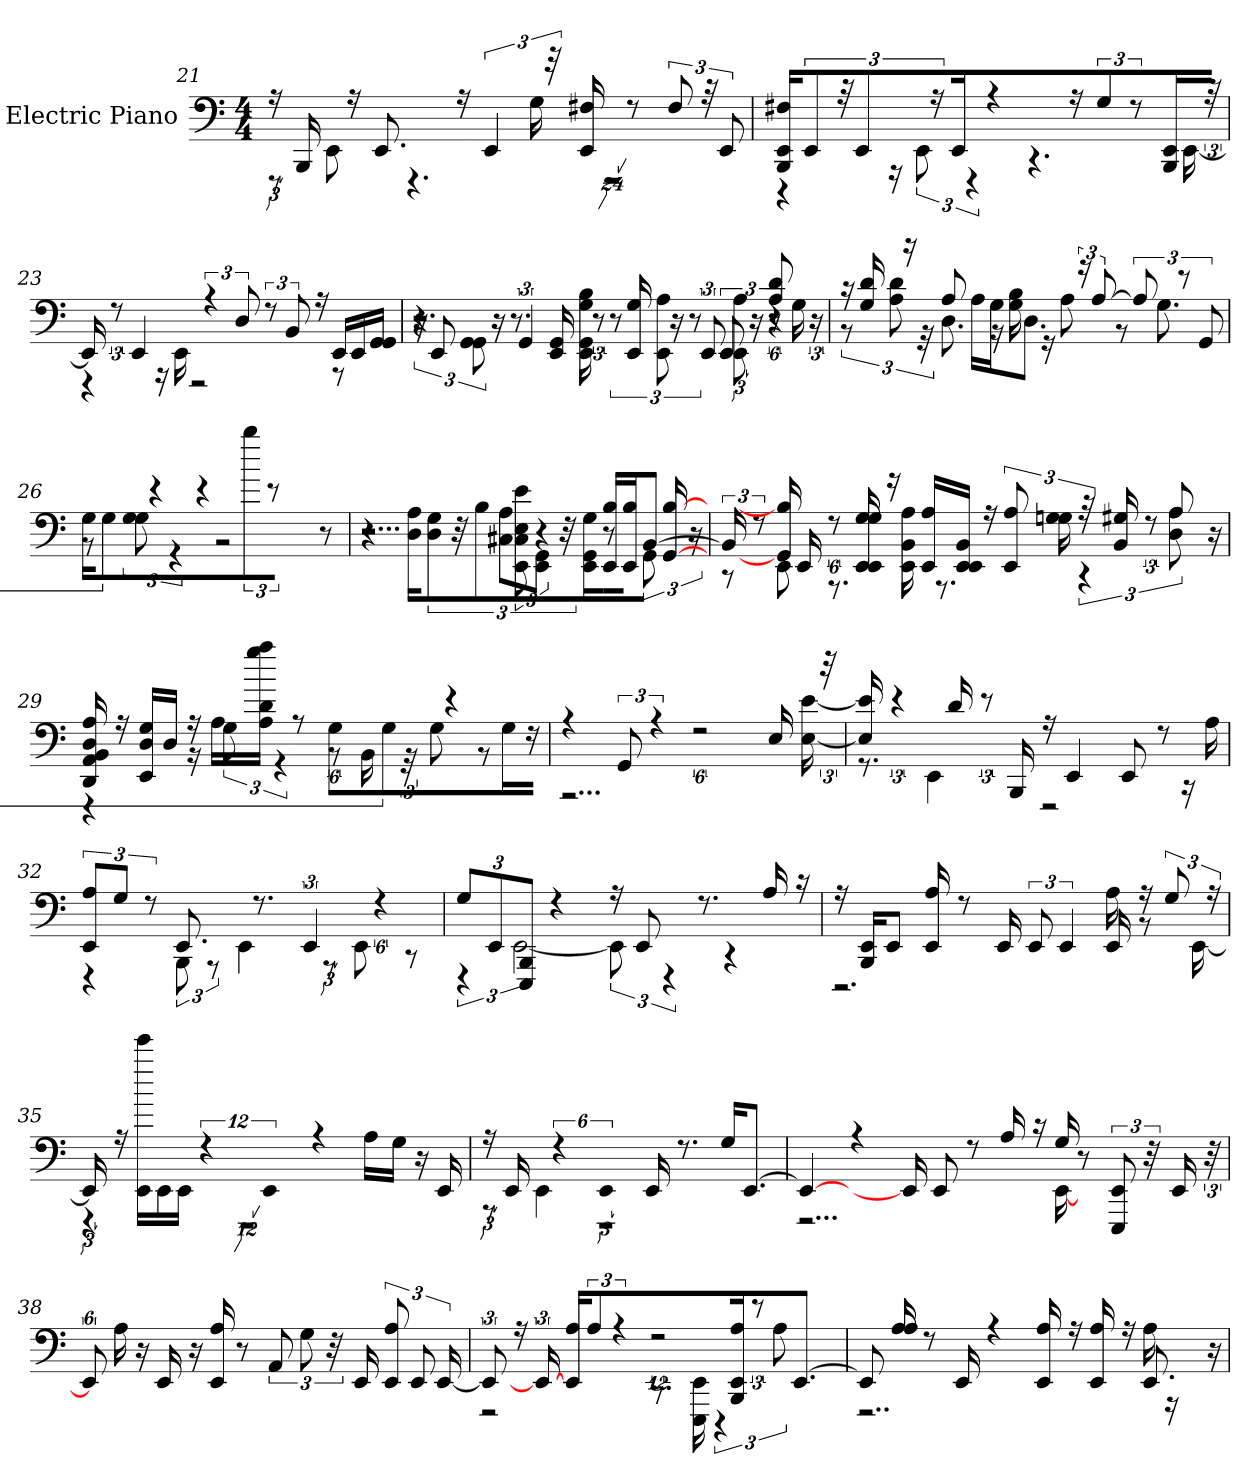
**kern
*part1
*staff1
*I"Electric Piano
*I'E.Pno
*clefF4
*M4/4
=21
*^
16r	12r
16BBB	.
.	8EE
16r	.
8.EE	.
.	4.r
16r	.
6EE	.
.	16G
48r	.
16EE 16F#X	.
.	48%17r
8r	.
12F#	.
48r	.
12EE	.
=22	=22
16F#X/ 16BBB 16EEKL	4r
12EE/J	.
48r	.
6EE	.
.	16r
.	12EE
24r	.
16EE	.
.	6r
4r	.
.	4.r
16r	.
12G	.
12r	.
16BBB 16EE	.
.	[16EE
48r	.
=23	=23
16EE]	4r
12r	.
4EE	.
.	16r
.	16EE
.	2r
6r	.
12D	.
12r	.
12BB	.
16r	.
16EE/LL	8r
16EE/	.
16GG/ 16GGJJ	16ryy
=24	=24
*	*^
16r	6r	2.r
8EE	.	.
.	12GG 12GG	.
16r	.	.
6GG	8.r	.
16EE 16GG	.	.
.	16EE 16GG 16G 16B	.
12r	.	.
.	12r	.
16EE 16G	.	.
.	12EE 12A	.
16r	.	.
.	12r	.
12EE	.	.
.	12A 12EE	12EE
16r	.	.
8d 8A	48%5r	6r
.	16G	.
24r	.	.
*	*v	*v
=25	=25
16r	12r
16G 16d	.
.	12A 12d
16r	.
.	48r
8A	8.D
16A\KL	.
16G\K	16r
8.D\J	16G 16B
.	16r
.	8A
24r	.
[12A	.
.	8r
12A]	.
.	8.G
12r	.
12GG	.
=26	=26
16G\KL	8r
12G\J	.
.	12G 12G
6r	.
.	6r
48%25r	.
.	2r
12bb	.
.	8r
12r	.
=27	=27
*	*^
4r	2r	2...r
16D\ 16AKL	.	.
12D\ 12GJ	.	.
48r	.	.
12B	.	.
12A\ 12C#XL	12EE 12C#X 12E 12e	.
12EE\ 12GGJ	6r	.
48r	.	.
16G 16GG 16EE	.	.
16EE/ 16BLL	8r	.
16B/ 16EEJ	.	.
[8BB/J	12GG	.
.	.	[16B [16GG
.	24r	.
*	*v	*v
=28	=28
24BB]	8r
12r	.
16B] 16GG]	8EE
16EE	.
48%5r	8.r
16EE 16G 16EE 16G	.
16r	.
.	16A 16BB 16EE
16A/ 16EELL	.
.	8.r
16BB/ 16EE 16EEJJ	.
16r	.
12EE 12A	.
.	16Gn 16Gn
48r	6r
16G#X 16BB	.
12r	.
8A	12D 12A
.	48%5ryy
16r	.
=29	=29
16DD 16D 16A 16BB 16AA	4r
16r	.
16EE/ 16G 16DLL	.
16D/JJ	.
16r	16r
16A\LL	12G
16d\ 16A 16aa 16ggJJ	.
.	6r
8r	.
8G\L	48%5r
.	16BB
12G\J	.
.	48r
.	8G
48%5r	.
16G	8r
16r	.
=30	=30
4r	2...r
12GG	.
6r	.
12%5r	.
16E	.
.	[16E [16e
48r	.
=31	=31
16E] 16e]	8.r
6r	.
.	4EE
16d	.
12r	.
16BBB	.
16r	2r
4EE	.
8EE	.
8r	.
.	16r
16A	16ryy
=32	=32
12EE/ 12AL	4r
12G/J	.
12r	.
8.EE	12BBB
.	12r
.	4EE
8.r	.
6EE	.
.	12r
.	8EE
24%5r	.
.	8r
=33	=33
12G/L	6r
12EE/	.
12BBB/ 12EEEJ	[3EE
4r	.
16r	12EE]
8EE	.
.	6r
8.r	.
.	4r
16A	.
16r	.
=34	=34
16r	2.r
16EE/ 16BBBKL	.
8EE/J	.
16A 16EE	.
8r	.
16EE	.
12EE	.
6EE	.
16EE	16A
16r	8r
12G	.
.	[16EE
24r	.
=35	=35
16EE]	6r
16r	.
16eee\ 16EELL	.
.	4EE
16EE\JJ	.
48%11r	.
.	12%7r
12EE	.
4r	.
16A\LL	.
16G\JJ	.
16r	.
16EE	16ryy
=36	=36
16r	12r
16EE	.
.	4EE
24%5r	.
6EE	3%2r
16EE	.
8.r	.
16G/KL	.
[8.EE/J	.
=37	=37
4EE_	2...r
4r	.
16EE]	.
8EE	.
8r	.
16A	.
16r	.
16G	[16EE
8r	4ryy
12EE 12EEE	.
48r	.
16EE	.
.	16ryy
48r	.
*v	*v
=38
48%5EE]
16A
16r
16EE
16r
16EE 16A
8r
12AA
12G
48r
16EE
12A 12EE
12EE
[24EE
=39
*^
12EE]	2r
16r	.
24EE_	.
16EE/ 16AKL	.
12A/J	.
6r	.
24%7r	8.r
.	16EE 16EEE
.	6r
16BBB 16A 16EE	.
12r	.
.	12A
[8.EE	.
.	8ryy
=40	=40
8EE]	2..r
16A 16A	.
8r	.
16EE	.
4r	.
16EE 16A	.
16r	.
16EE 16A	.
16r	.
8.EE	16A
.	16r
.	8ryy
16r	.
*v	*v
=
*-
